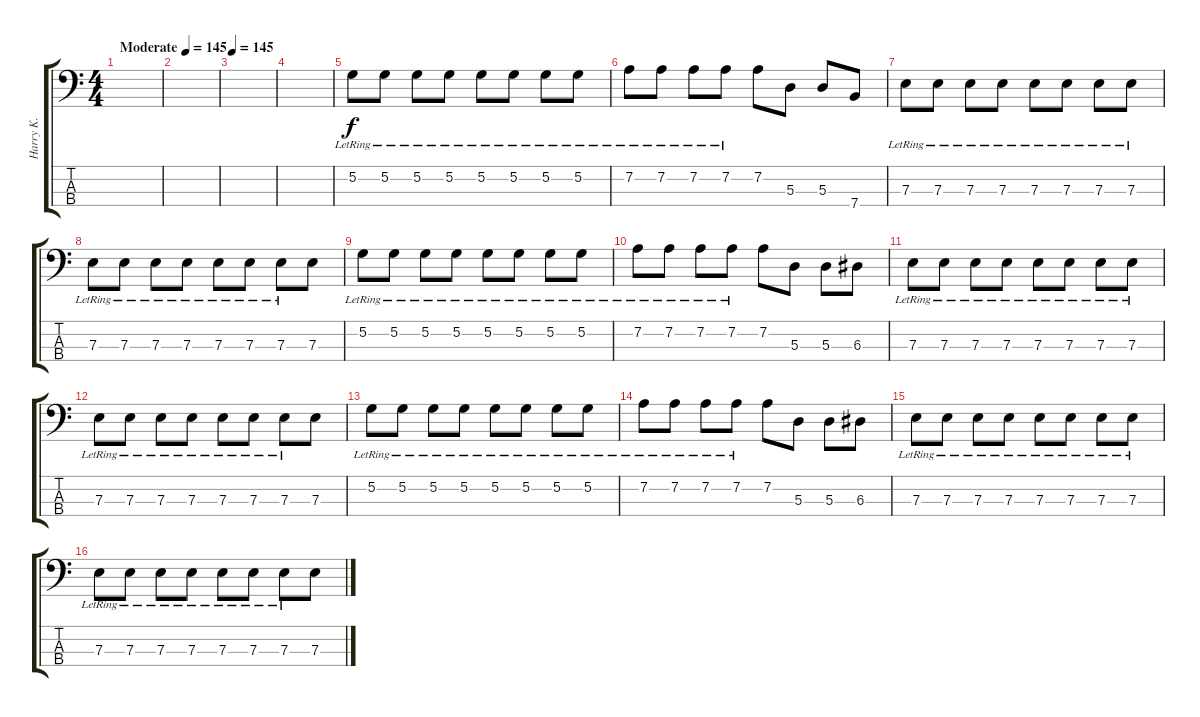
\track ("Harry K." "Harry K.") {instrument electricbasspick}
\staff {score tabs}
\tuning (G2 D2 A1 E1) {hide}
\ts (4 4)
\tempo (145 "Moderate")
\clef f4
\ks c
|
|
\tempo 145
|
|
5.2{lr}.8 5.2{lr}.8 5.2{lr}.8 5.2{lr}.8 5.2{lr}.8 5.2{lr}.8 5.2{lr}.8 5.2{lr}.8 |
7.2{lr}.8 7.2{lr}.8 7.2{lr}.8 7.2{lr}.8 7.2.8 5.3.8 5.3.8 7.4.8 |
7.3{lr}.8 7.3{lr}.8 7.3{lr}.8 7.3{lr}.8 7.3{lr}.8 7.3{lr}.8 7.3{lr}.8 7.3{lr}.8 |
7.3{lr}.8 7.3{lr}.8 7.3{lr}.8 7.3{lr}.8 7.3{lr}.8 7.3{lr}.8 7.3{lr}.8 7.3.8 |
5.2{lr}.8 5.2{lr}.8 5.2{lr}.8 5.2{lr}.8 5.2{lr}.8 5.2{lr}.8 5.2{lr}.8 5.2{lr}.8 |
7.2{lr}.8 7.2{lr}.8 7.2{lr}.8 7.2{lr}.8 7.2.8 5.3.8 5.3.8 6.3.8 |
7.3{lr}.8 7.3{lr}.8 7.3{lr}.8 7.3{lr}.8 7.3{lr}.8 7.3{lr}.8 7.3{lr}.8 7.3{lr}.8 |
7.3{lr}.8 7.3{lr}.8 7.3{lr}.8 7.3{lr}.8 7.3{lr}.8 7.3{lr}.8 7.3{lr}.8 7.3.8 |
5.2{lr}.8 5.2{lr}.8 5.2{lr}.8 5.2{lr}.8 5.2{lr}.8 5.2{lr}.8 5.2{lr}.8 5.2{lr}.8 |
7.2{lr}.8 7.2{lr}.8 7.2{lr}.8 7.2{lr}.8 7.2.8 5.3.8 5.3.8 6.3.8 |
7.3{lr}.8 7.3{lr}.8 7.3{lr}.8 7.3{lr}.8 7.3{lr}.8 7.3{lr}.8 7.3{lr}.8 7.3{lr}.8 |
7.3{lr}.8 7.3{lr}.8 7.3{lr}.8 7.3{lr}.8 7.3{lr}.8 7.3{lr}.8 7.3{lr}.8 7.3.8
